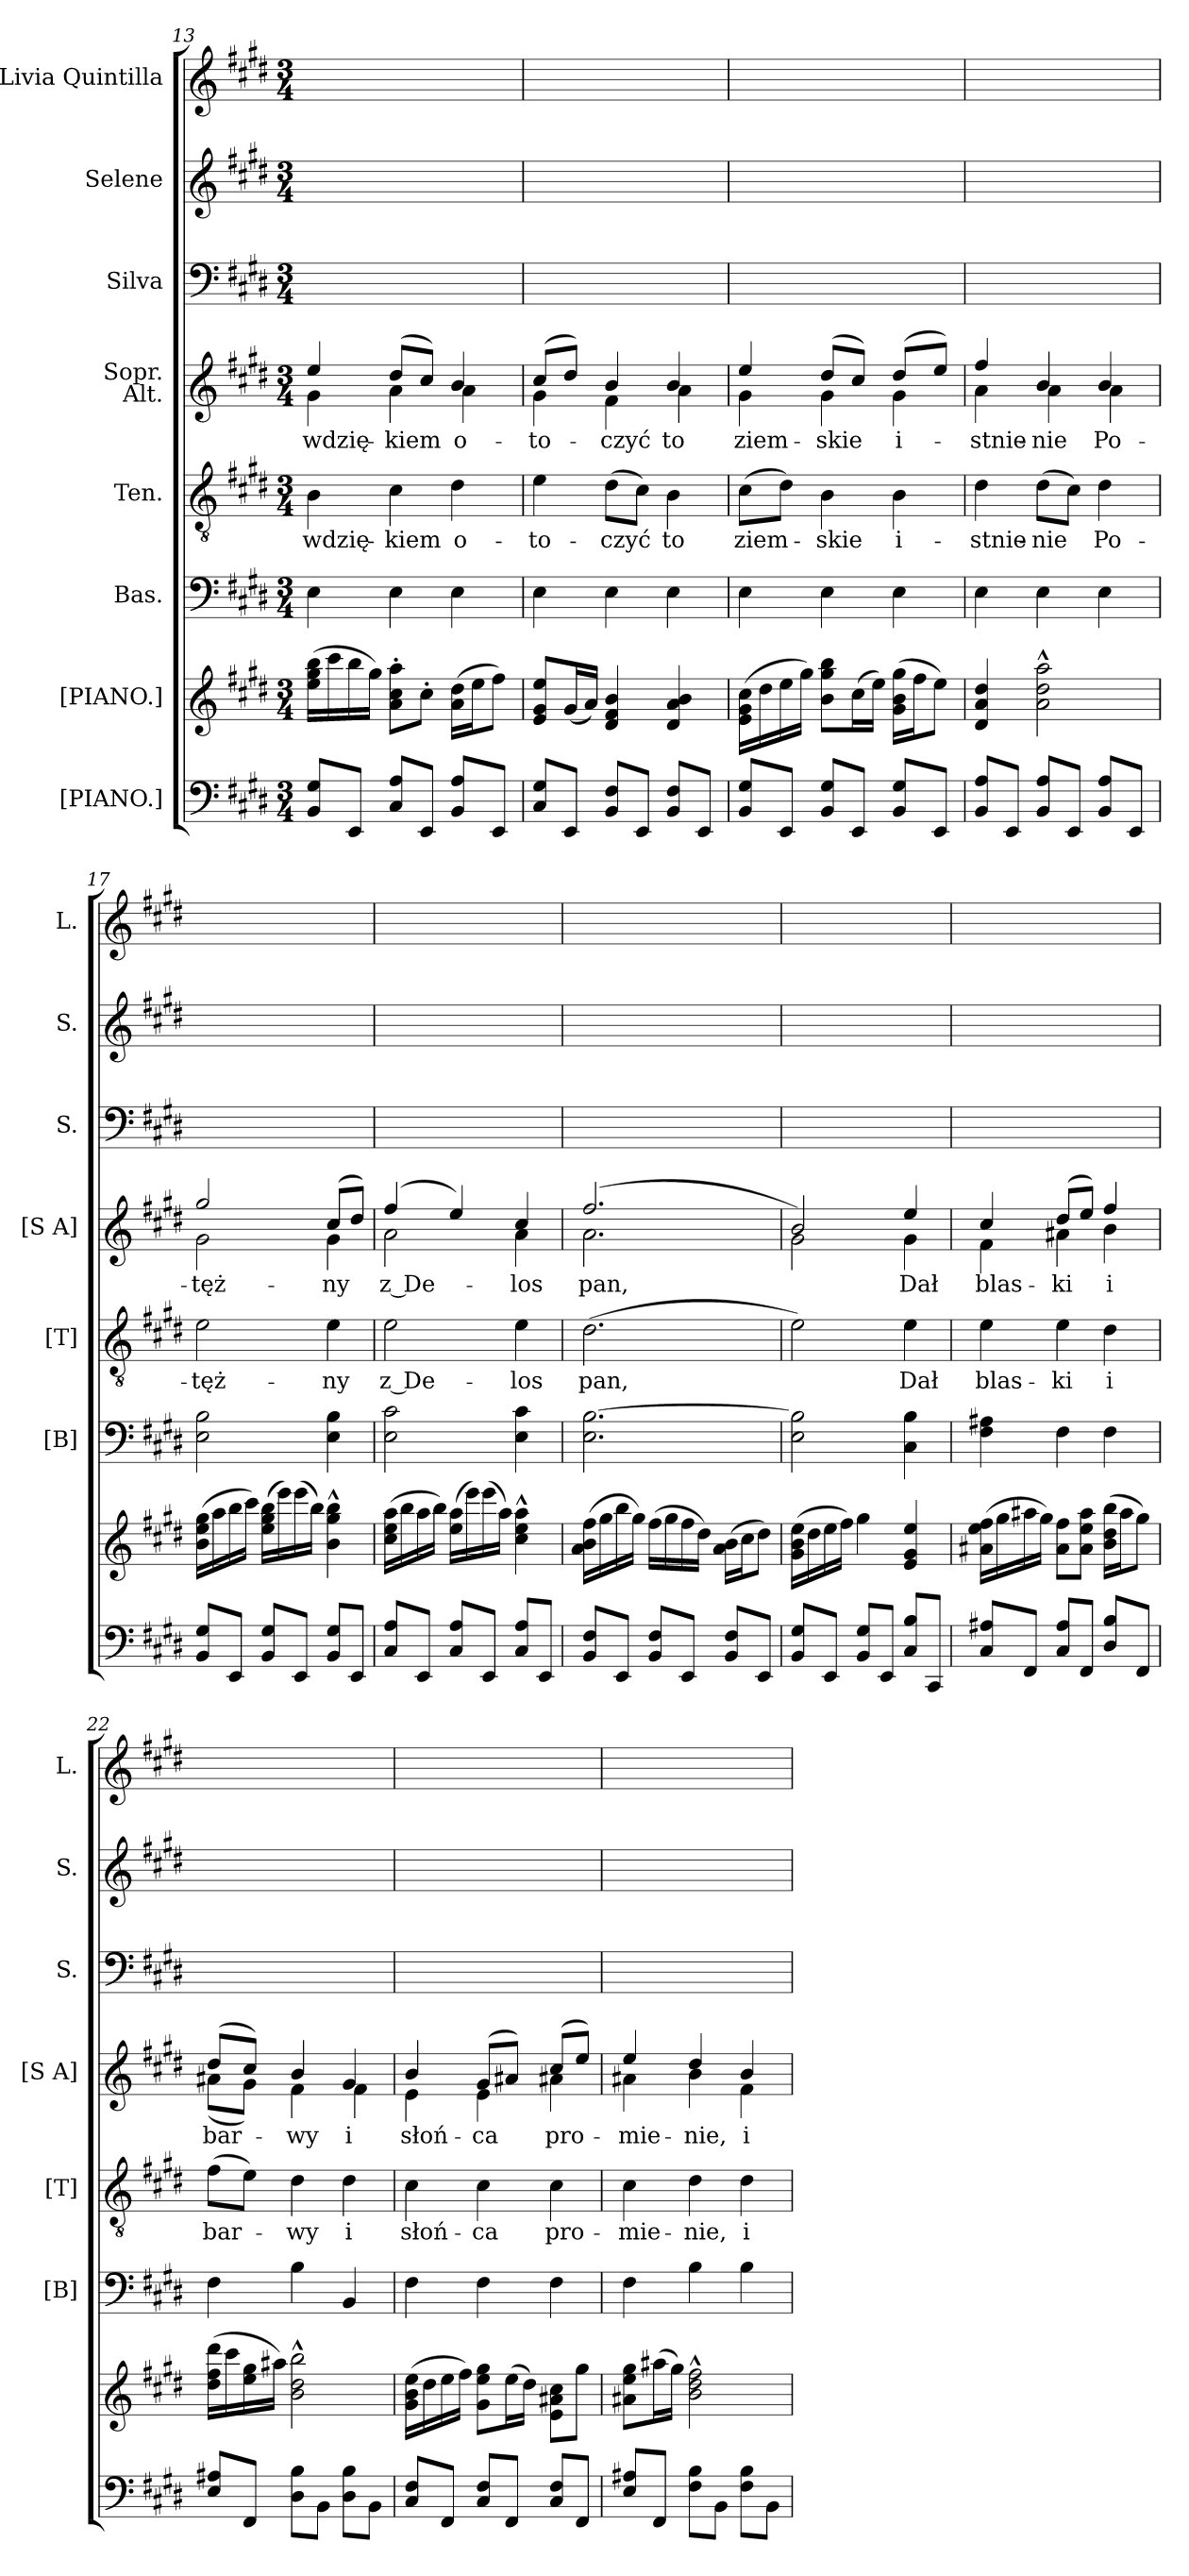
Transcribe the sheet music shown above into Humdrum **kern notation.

**kern	**kern	**kern	**kern	**text	**kern	**text	**kern	**kern	**kern
*part8	*part7	*part6	*part5	*part5	*part4	*part4	*part3	*part2	*part1
*staff8	*staff7	*staff6	*staff5	*staff5	*staff4	*staff4	*staff3	*staff2	*staff1
*I"[PIANO.]	*I"[PIANO.]	*I"Bas.	*I"Ten.	*	*I"Sopr.\nAlt.	*	*I"Silva	*I"Selene	*I"Livia Quintilla
*	*	*I'[B]	*I'[T]	*	*I'[S A]	*	*I'S.	*I'S.	*I'L.
*clefF4	*clefG2	*clefF4	*clefGv2	*	*clefG2	*	*clefF4	*clefG2	*clefG2
*k[f#c#g#d#]	*k[f#c#g#d#]	*k[f#c#g#d#]	*k[f#c#g#d#]	*	*k[f#c#g#d#]	*	*k[f#c#g#d#]	*k[f#c#g#d#]	*k[f#c#g#d#]
*E:	*E:	*E:	*E:	*	*E:	*	*E:	*E:	*E:
*M3/4	*M3/4	*M3/4	*M3/4	*	*M3/4	*	*M3/4	*M3/4	*M3/4
=13	=13	=13	=13	=13	=13	=13	=13	=13	=13
*	*	*	*	*	*^	*	*	*	*
8BB/ 8G#/L	(16ee\ 16gg#\ 16bb\LL	4E\	4B\	wdzię-	4ee/	4g#\	wdzię-	2.ryy	2.ryy	2.ryy
.	16ccc#\	.	.	.	.	.	.	.	.	.
8EE/J	16bb\	.	.	.	.	.	.	.	.	.
.	16gg#\JJ)	.	.	.	.	.	.	.	.	.
8C#/ 8A/L	8a'\ 8cc#'\ 8aa'\L	4E\	4c#\	-kiem	(8dd#/L	4a\	-kiem	.	.	.
8EE/J	8cc#'\J	.	.	.	8cc#/J)	.	.	.	.	.
8BB/ 8A/L	(16a\ 16dd#\LL	4E\	4d#\	o-	4b/	4a\	o-	.	.	.
.	16ee\J	.	.	.	.	.	.	.	.	.
8EE/J	8ff#\J)	.	.	.	.	.	.	.	.	.
=14	=14	=14	=14	=14	=14	=14	=14	=14	=14	=14
8C#/ 8G#/L	8e/ 8g#/ 8ee/L	4E\	4e\	-to-	(8cc#/L	4g#\	-to-	2.ryy	2.ryy	2.ryy
8EE/J	(16g#/L	.	.	.	8dd#/J)	.	.	.	.	.
.	16a/JJ)	.	.	.	.	.	.	.	.	.
8BB/ 8F#/L	4d#/ 4f#/ 4b/	4E\	(8d#\L	-czyć	4b/	4f#\	-czyć	.	.	.
8EE/J	.	.	8c#\J)	.	.	.	.	.	.	.
8BB/ 8F#/L	4d#/ 4a/ 4b/	4E\	4B\	to	4b/	4a\	to	.	.	.
8EE/J	.	.	.	.	.	.	.	.	.	.
=15	=15	=15	=15	=15	=15	=15	=15	=15	=15	=15
8BB/ 8G#/L	(16e\ 16g#\ 16cc#\LL	4E\	(8c#\L	ziem-	4ee/	4g#\	ziem-	2.ryy	2.ryy	2.ryy
.	16dd#\	.	.	.	.	.	.	.	.	.
8EE/J	16ee\	.	8d#\J)	.	.	.	.	.	.	.
.	16gg#\JJ)	.	.	.	.	.	.	.	.	.
8BB/ 8G#/L	8b\ 8gg#\ 8bb\L	4E\	4B\	-skie	(8dd#/L	4g#\	-skie	.	.	.
8EE/J	(16cc#\L	.	.	.	8cc#/J)	.	.	.	.	.
.	16ee\JJ)	.	.	.	.	.	.	.	.	.
8BB/ 8G#/L	(16g#\ 16b\ 16gg#\LL	4E\	4B\	i-	(8dd#/L	4g#\	i-	.	.	.
.	16ff#\J	.	.	.	.	.	.	.	.	.
8EE/J	8ee\J)	.	.	.	8ee/J)	.	.	.	.	.
=16	=16	=16	=16	=16	=16	=16	=16	=16	=16	=16
8BB/ 8A/L	4d#/ 4a/ 4dd#/	4E\	4d#\	-stnie-	4ff#/	4a\	-stnie-	2.ryy	2.ryy	2.ryy
8EE/J	.	.	.	.	.	.	.	.	.	.
8BB/ 8A/L	2a^^\ 2dd#^^\ 2aa^^\	4E\	(8d#\L	-nie	4b/	4a\	-nie	.	.	.
8EE/J	.	.	8c#\J)	.	.	.	.	.	.	.
8BB/ 8A/L	.	4E\	4d#\	Po-	4b/	4a\	Po-	.	.	.
8EE/J	.	.	.	.	.	.	.	.	.	.
=17	=17	=17	=17	=17	=17	=17	=17	=17	=17	=17
8BB/ 8G#/L	(16b\ 16ee\ 16gg#\LL	2E\ 2B\	2e\	-tęż-	2gg#/	2g#\	-tęż-	2.ryy	2.ryy	2.ryy
.	16aa\	.	.	.	.	.	.	.	.	.
8EE/J	16bb\	.	.	.	.	.	.	.	.	.
.	16ccc#\JJ)	.	.	.	.	.	.	.	.	.
8BB/ 8G#/L	(16ee\ 16gg#\ 16bb\LL	.	.	.	.	.	.	.	.	.
.	16eee\)	.	.	.	.	.	.	.	.	.
8EE/J	(16eee\	.	.	.	.	.	.	.	.	.
.	16bb\JJ)	.	.	.	.	.	.	.	.	.
8BB/ 8G#/L	4b^^\ 4gg#^^\ 4bb^^\	4E\ 4B\	4e\	-ny	(8cc#/L	4g#\	-ny	.	.	.
8EE/J	.	.	.	.	8dd#/J)	.	.	.	.	.
=18	=18	=18	=18	=18	=18	=18	=18	=18	=18	=18
8C#/ 8A/L	(16cc#\ 16ee\ 16aa\LL	2E\ 2c#\	2e\	z De-	(4ff#/	2a\	z De-	2.ryy	2.ryy	2.ryy
.	16bb\	.	.	.	.	.	.	.	.	.
8EE/J	16aa\	.	.	.	.	.	.	.	.	.
.	16bb\JJ)	.	.	.	.	.	.	.	.	.
8C#/ 8A/L	(16ee\ 16aa\LL	.	.	.	4ee/)	.	.	.	.	.
.	16eee\)	.	.	.	.	.	.	.	.	.
8EE/J	(16eee\	.	.	.	.	.	.	.	.	.
.	16aa\JJ)	.	.	.	.	.	.	.	.	.
8C#/ 8A/L	4cc#^^\ 4ee^^\ 4aa^^\	4E\ 4c#\	4e\	-los	4cc#/	4a\	-los	.	.	.
8EE/J	.	.	.	.	.	.	.	.	.	.
=19	=19	=19	=19	=19	=19	=19	=19	=19	=19	=19
8BB/ 8F#/L	(16a\ 16b\ 16ff#\LL	2.E\ [2.B\	(2.d#\	pan,	(2.ff#/	2.a\	pan,	2.ryy	2.ryy	2.ryy
.	16gg#\	.	.	.	.	.	.	.	.	.
8EE/J	16bb\	.	.	.	.	.	.	.	.	.
.	16gg#\JJ)	.	.	.	.	.	.	.	.	.
8BB/ 8F#/L	(16ff#\LL	.	.	.	.	.	.	.	.	.
.	16gg#\	.	.	.	.	.	.	.	.	.
8EE/J	16ff#\	.	.	.	.	.	.	.	.	.
.	16dd#\JJ)	.	.	.	.	.	.	.	.	.
8BB/ 8F#/L	(16a\ 16b\LL	.	.	.	.	.	.	.	.	.
.	16cc#\J	.	.	.	.	.	.	.	.	.
8EE/J	8dd#\J)	.	.	.	.	.	.	.	.	.
=20	=20	=20	=20	=20	=20	=20	=20	=20	=20	=20
8BB/ 8G#/L	(16g#\ 16b\ 16ee\LL	2E\ 2B]\	2e\)	.	2b/)	2g#\	.	2.ryy	2.ryy	2.ryy
.	16dd#\	.	.	.	.	.	.	.	.	.
8EE/J	16ee\	.	.	.	.	.	.	.	.	.
.	16ff#\JJ)	.	.	.	.	.	.	.	.	.
8BB/ 8G#/L	4gg#\	.	.	.	.	.	.	.	.	.
8EE/J	.	.	.	.	.	.	.	.	.	.
8C#/ 8B/L	4e/ 4g#/ 4ee/	4C#\ 4B\	4e\	Dał	4ee/	4g#\	Dał	.	.	.
8CC#/J	.	.	.	.	.	.	.	.	.	.
=21	=21	=21	=21	=21	=21	=21	=21	=21	=21	=21
8C#/ 8A#X/L	(16a#X\ 16ee\ 16ff#\LL	4F#\ 4A#X\	4e\	blas-	4cc#/	4f#\	blas-	2.ryy	2.ryy	2.ryy
.	16gg#\	.	.	.	.	.	.	.	.	.
8FF#/J	16aa#X\	.	.	.	.	.	.	.	.	.
.	16gg#\JJ)	.	.	.	.	.	.	.	.	.
8C#/ 8A#/L	8a#\ 8ff#\L	4F#\	4e\	-ki	(8dd#/L	4a#X\	-ki	.	.	.
8FF#/J	8a#\ 8ee\ 8aa#\J	.	.	.	8ee/J)	.	.	.	.	.
8D#/ 8B/L	(16b\ 16dd#\ 16bb\LL	4F#\	4d#\	i	4ff#/	4b\	i	.	.	.
.	16aa#\J	.	.	.	.	.	.	.	.	.
8FF#/J	8gg#\J)	.	.	.	.	.	.	.	.	.
=22	=22	=22	=22	=22	=22	=22	=22	=22	=22	=22
8E/ 8A#X/L	(16dd#\ 16ff#\ 16ddd#\LL	4F#\	(8f#\L	bar-	(8dd#/L	(8a#X\L	bar-	2.ryy	2.ryy	2.ryy
.	16ccc#\	.	.	.	.	.	.	.	.	.
8FF#/J	16ee\ 16gg#\	.	8e\J)	.	8cc#/J)	8g#\J)	.	.	.	.
.	16aa#X\JJ)	.	.	.	.	.	.	.	.	.
8D#\ 8B\L	2b^^\ 2dd#^^\ 2bb^^\	4B\	4d#\	-wy	4b/	4f#\	-wy	.	.	.
8BB\J	.	.	.	.	.	.	.	.	.	.
8D#\ 8B\L	.	4BB/	4d#\	i	4g#/	4f#\	i	.	.	.
8BB\J	.	.	.	.	.	.	.	.	.	.
=23	=23	=23	=23	=23	=23	=23	=23	=23	=23	=23
8C#/ 8F#/L	(16g#\ 16b\ 16ee\LL	4F#\	4c#\	słoń-	4b/	4e\	słoń-	2.ryy	2.ryy	2.ryy
.	16dd#\	.	.	.	.	.	.	.	.	.
8FF#/J	16ee\	.	.	.	.	.	.	.	.	.
.	16ff#\JJ)	.	.	.	.	.	.	.	.	.
8C#/ 8F#/L	8g#\ 8ee\ 8gg#\L	4F#\	4c#\	-ca	(8g#/L	4e\	-ca	.	.	.
8FF#/J	(16ee\L	.	.	.	8a#X/J)	.	.	.	.	.
.	16dd#\JJ)	.	.	.	.	.	.	.	.	.
8C#/ 8F#/L	8e\ 8a#X\ 8cc#\L	4F#\	4c#\	pro-	(8cc#/L	4a#X\	pro-	.	.	.
8FF#/J	8gg#\J	.	.	.	8ee/J)	.	.	.	.	.
=24	=24	=24	=24	=24	=24	=24	=24	=24	=24	=24
8E/ 8A#X/L	8a#X\ 8ee\ 8gg#\L	4F#\	4c#\	-mie-	4ee/	4a#X\	-mie-	2.ryy	2.ryy	2.ryy
8FF#/J	(16aa#X\L	.	.	.	.	.	.	.	.	.
.	16gg#\JJ)	.	.	.	.	.	.	.	.	.
8F#\ 8B\L	2b^^\ 2dd#^^\ 2ff#^^\	4B\	4d#\	-nie,	4dd#/	4b\	-nie,	.	.	.
8BB\J	.	.	.	.	.	.	.	.	.	.
8F#\ 8B\L	.	4B\	4d#\	i	4b/	4f#\	i	.	.	.
8BB\J	.	.	.	.	.	.	.	.	.	.
*	*	*	*	*	*v	*v	*	*	*	*
=	=	=	=	=	=	=	=	=	=
*-	*-	*-	*-	*-	*-	*-	*-	*-	*-
